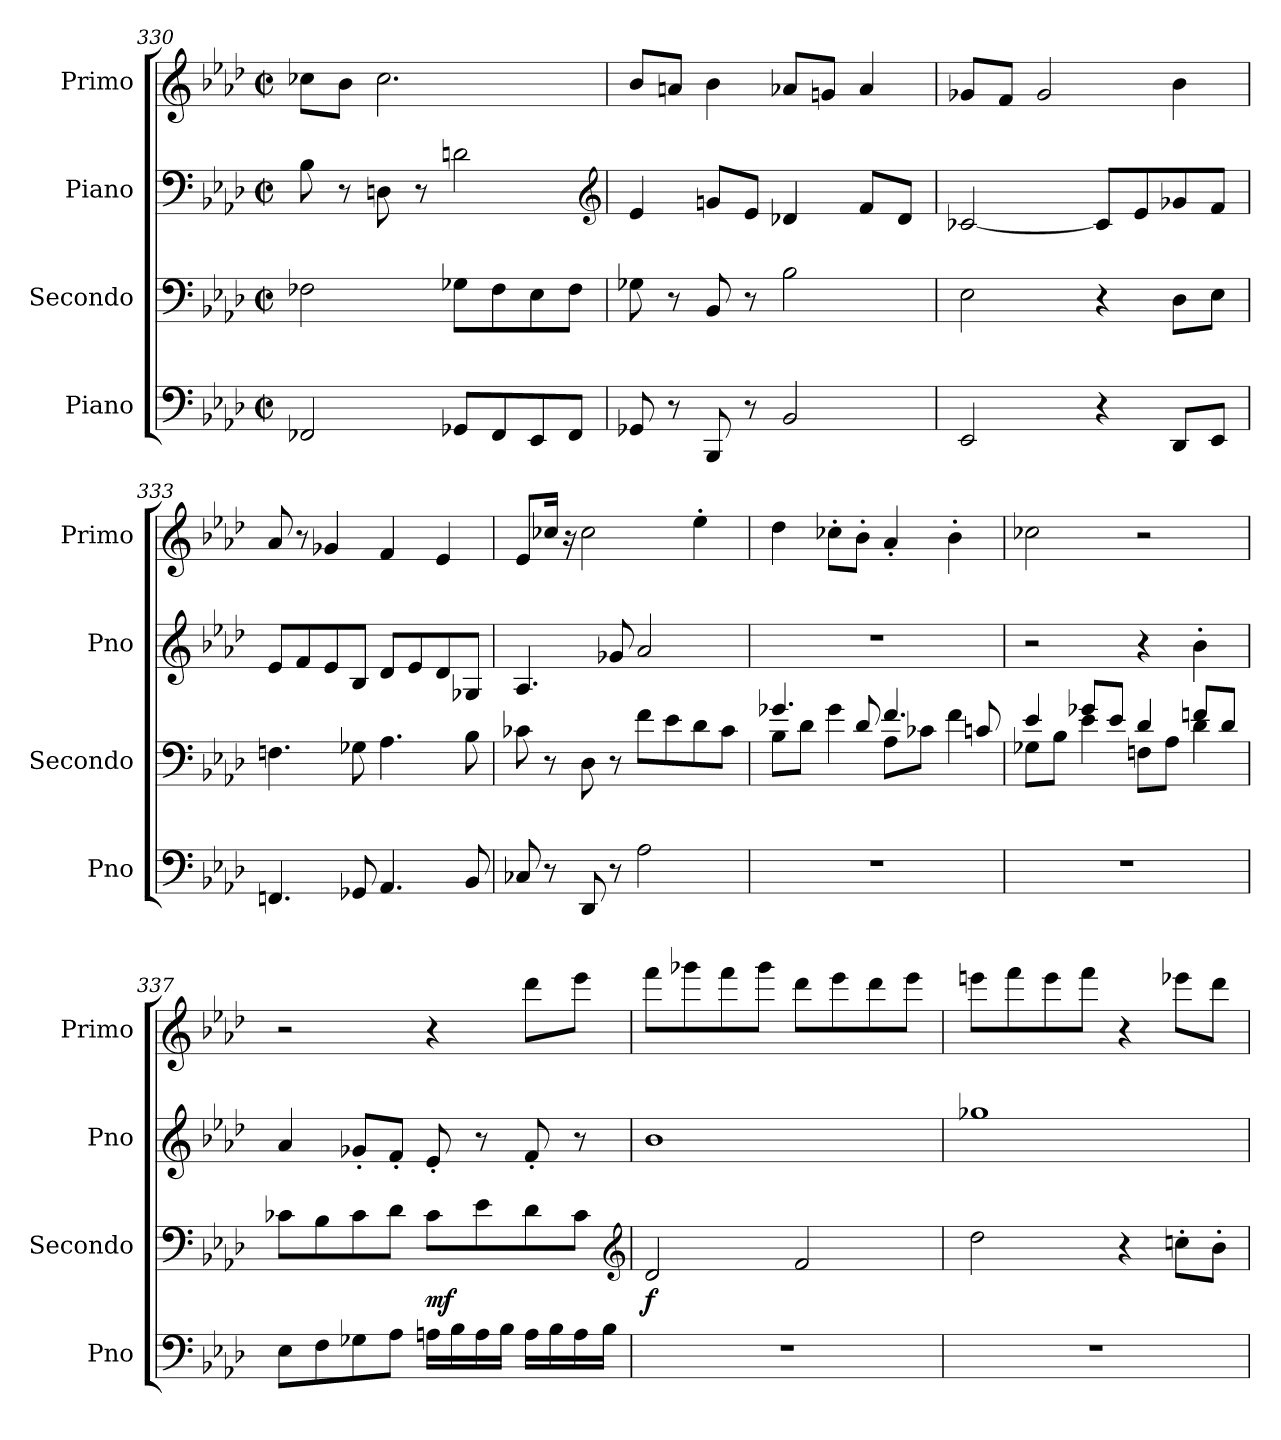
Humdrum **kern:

**kern	**dynam	**kern	**kern	**kern
*part4	*part4	*part3	*part2	*part1
*staff4	*staff4	*staff3	*staff2	*staff1
*I"Piano	*	*I"Secondo	*I"Piano	*I"Primo
*I'Pno	*	*I'Secondo	*I'Pno	*I'Primo
*clefF4	*	*clefF4	*clefF4	*clefG2
*k[b-e-a-d-]	*	*k[b-e-a-d-]	*k[b-e-a-d-]	*k[b-e-a-d-]
*A-:	*	*A-:	*A-:	*A-:
*M2/2	*	*M2/2	*M2/2	*M2/2
*met(c|)	*	*met(c|)	*met(c|)	*met(c|)
=330	=330	=330	=330	=330
2FF-X/	.	2F-X\	8B-\	8cc-X\L
.	.	.	8r	8b-\J
.	.	.	8Dn\	2.cc-\
.	.	.	8r	.
8GG-X/L	.	8G-X\L	2dn\	.
8FF-/	.	8F-\	.	.
8EE-/	.	8E-\	.	.
8FF-/J	.	8F-\J	.	.
*	*	*	*clefG2	*
!!LO:PB:g=z
=331	=331	=331	=331	=331
8GG-X/	.	8G-X\	4e-/	8b-/L
8r	.	8r	.	8an/J
8BBB-/	.	8BB-/	8gn/L	4b-\
8r	.	8r	8e-/J	.
2BB-/	.	2B-\	4d-X/	8a-X/L
.	.	.	.	8gn/J
.	.	.	8f/L	4a-/
.	.	.	8d-/J	.
!!LO:PB:g=z
=332	=332	=332	=332	=332
2EE-/	.	2E-\	[2c-X/	8g-X/L
.	.	.	.	8f/J
.	.	.	.	2g-/
4r	.	4r	8c-/L]	.
.	.	.	8e-/	.
8DD-/L	.	8D-\L	8g-X/	4b-\
8EE-/J	.	8E-\J	8f/J	.
=333	=333	=333	=333	=333
4.FFn/	.	4.Fn\	8e-/L	8a-/
.	.	.	8f/	8r
.	.	.	8e-/	4g-X/
8GG-X/	.	8G-X\	8B-/J	.
4.AA-/	.	4.A-\	8d-/L	4f/
.	.	.	8e-/	.
.	.	.	8d-/	4e-/
8BB-/	.	8B-\	8G-X/J	.
=334	=334	=334	=334	=334
8C-X/	.	8c-X\	4.A-/	8e-/L
8r	.	8r	.	16cc-X/Jk
.	.	.	.	16r
8DD-/	.	8D-\	.	2cc-\
8r	.	8r	8g-X/	.
2A-\	.	8f\L	2a-/	.
.	.	8e-\	.	.
.	.	8d-\	.	4ee-'\
.	.	8c-\J	.	.
=335	=335	=335	=335	=335
*	*	*^	*	*
1r	.	4.g-X/	8B-\L	1r	4dd-\
.	.	.	8d-\J	.	.
.	.	.	4g-\	.	8cc-X'\L
.	.	8d-/	.	.	8b-'\J
.	.	4.f/	8A-\L	.	4a-'/
.	.	.	8c-X\J	.	.
.	.	.	4f\	.	4b-'\
.	.	8cn/	.	.	.
!!LO:PB:g=z
=336	=336	=336	=336	=336	=336
1r	.	4e-/	8G-X\L	2r	2cc-X\
.	.	.	8B-\J	.	.
.	.	8g-X/L	4e-\	.	.
.	.	8e-/J	.	.	.
.	.	4d-/	8Fn\L	4r	2r
.	.	.	8A-\J	.	.
.	.	8fn/L	4d-\	4b-'\	.
.	.	8d-/J	.	.	.
*	*	*v	*v	*	*
=337	=337	=337	=337	=337
8E-\L	.	8c-X\L	4a-/	2r
8F\	.	8B-\	.	.
8G-X\	.	8c-\	8g-X'/L	.
8A-\J	.	8d-\J	8f'/J	.
!	!LO:DY:a	!	!	!
16An\LL	mf	8c-\L	8e-'/	4r
16B-\	.	.	.	.
16A\	.	8e-\	8r	.
16B-\JJ	.	.	.	.
16A\LL	.	8d-\	8f'/	8ddd-\L
16B-\	.	.	.	.
16A\	.	8c-\J	8r	8eee-\J
16B-\JJ	.	.	.	.
*	*	*clefG2	*	*
=338	=338	=338	=338	=338
!	!LO:DY:a	!	!	!
1r	f	2d-/	1b-	8fff\L
.	.	.	.	8ggg-X\
.	.	.	.	8fff\
.	.	.	.	8ggg-\J
.	.	2f/	.	8ddd-\L
.	.	.	.	8eee-\
.	.	.	.	8ddd-\
.	.	.	.	8eee-\J
=339	=339	=339	=339	=339
1r	.	2dd-\	1gg-X	8eeen\L
.	.	.	.	8fff\
.	.	.	.	8eee\
.	.	.	.	8fff\J
.	.	4r	.	4r
.	.	8ccn'\L	.	8eee-X\L
.	.	8b-'\J	.	8ddd-\J
=	=	=	=	=
*-	*-	*-	*-	*-
